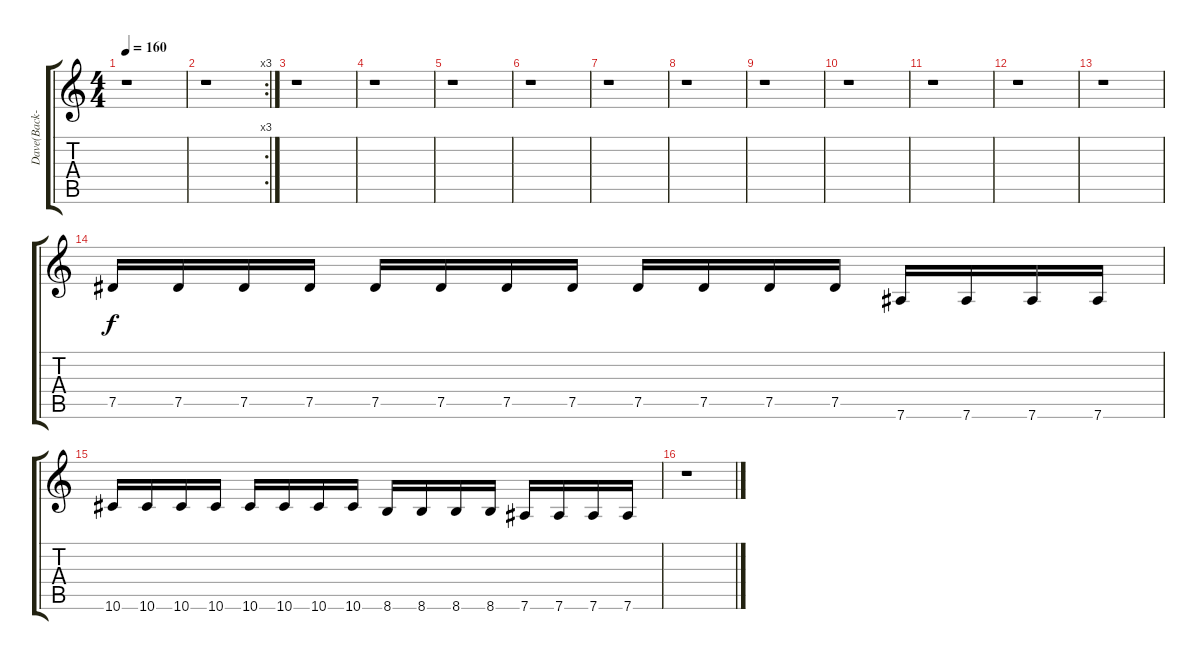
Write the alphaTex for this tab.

\track ("Dave(Back-Up)" "Dave(Back-") {instrument distortionguitar}
\staff {score tabs}
\tuning (Eb4 Bb3 Gb3 Db3 Ab2 Eb2) {hide}
\ts (4 4)
\tempo 160
\clef g2
\ks c
r.1{dy f} |
\rc 3
r.1 |
r.1 |
r.1 |
r.1 |
r.1 |
r.1 |
r.1 |
r.1 |
r.1 |
r.1 |
r.1 |
r.1 |
7.5.16 7.5.16 7.5.16 7.5.16 7.5.16 7.5.16 7.5.16 7.5.16 7.5.16 7.5.16 7.5.16 7.5.16 7.6.16 7.6.16 7.6.16 7.6.16 |
10.6.16 10.6.16 10.6.16 10.6.16 10.6.16 10.6.16 10.6.16 10.6.16 8.6.16 8.6.16 8.6.16 8.6.16 7.6.16 7.6.16 7.6.16 7.6.16 |
r.1
